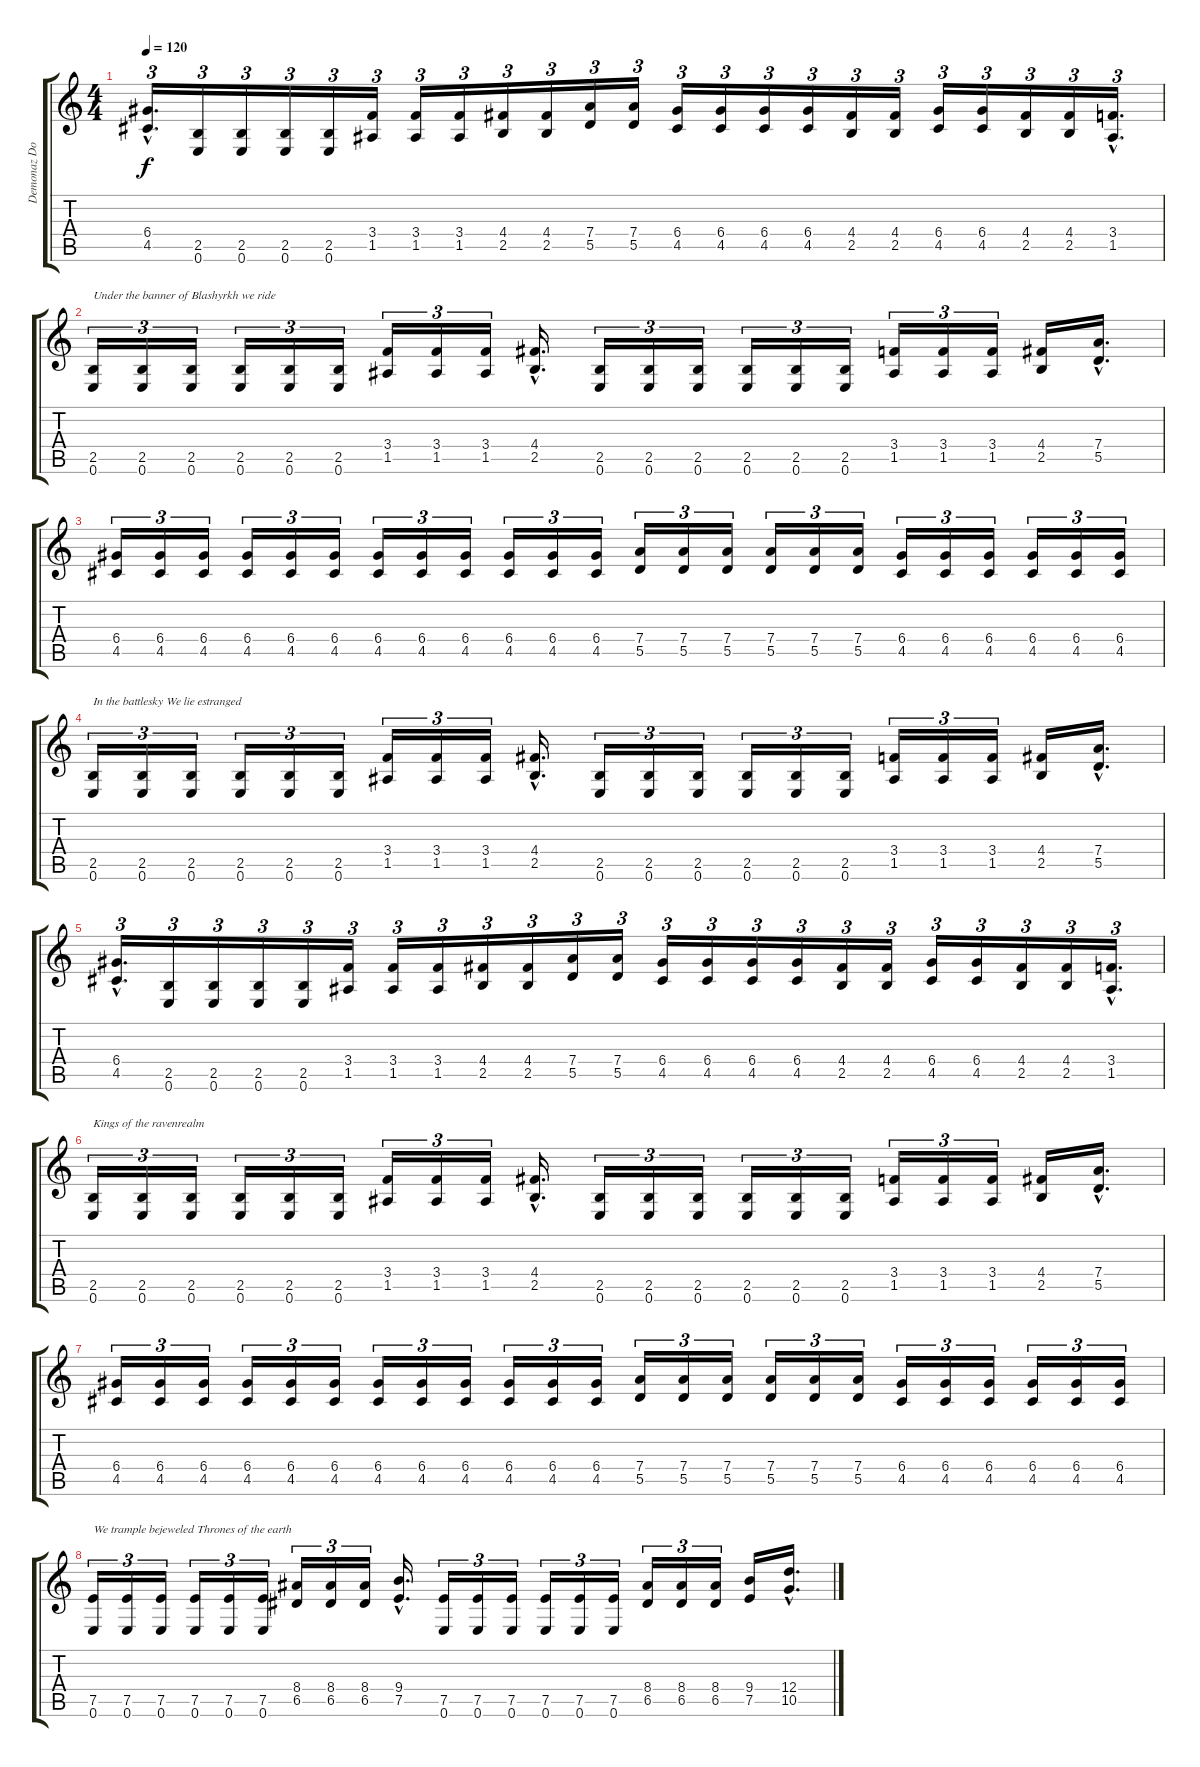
\track ("Demonaz Doom Occulta" "Demonaz Do") {instrument distortionguitar}
\staff {score tabs}
\tuning (E4 B3 G3 D3 A2 E2) {hide}
\ts (4 4)
\tempo 120
\clef g2
\ks c
(6.4{hac} 4.5{hac}).16{d tu (3 2) dy f} (2.5 0.6).16{tu (3 2)} (2.5 0.6).16{tu (3 2)} (2.5 0.6).16{tu (3 2)} (2.5 0.6).16{tu (3 2)} (3.4 1.5).16{tu (3 2)} (3.4 1.5).16{tu (3 2)} (3.4 1.5).16{tu (3 2)} (4.4 2.5).16{tu (3 2)} (4.4 2.5).16{tu (3 2)} (7.4 5.5).16{tu (3 2)} (7.4 5.5).16{tu (3 2)} (6.4 4.5).16{tu (3 2)} (6.4 4.5).16{tu (3 2)} (6.4 4.5).16{tu (3 2)} (6.4 4.5).16{tu (3 2)} (4.4 2.5).16{tu (3 2)} (4.4 2.5).16{tu (3 2)} (6.4 4.5).16{tu (3 2)} (6.4 4.5).16{tu (3 2)} (4.4 2.5).16{tu (3 2)} (4.4 2.5).16{tu (3 2)} (3.4{hac} 1.5{hac}).16{d tu (3 2)} |
(2.5 0.6).16{tu (3 2) txt "Under the banner of Blashyrkh we ride"} (2.5 0.6).16{tu (3 2)} (2.5 0.6).16{tu (3 2)} (2.5 0.6).16{tu (3 2)} (2.5 0.6).16{tu (3 2)} (2.5 0.6).16{tu (3 2)} (3.4 1.5).16{tu (3 2)} (3.4 1.5).16{tu (3 2)} (3.4 1.5).16{tu (3 2)} (4.4{hac} 2.5{hac}).16{d} (2.5 0.6).16{tu (3 2)} (2.5 0.6).16{tu (3 2)} (2.5 0.6).16{tu (3 2)} (2.5 0.6).16{tu (3 2)} (2.5 0.6).16{tu (3 2)} (2.5 0.6).16{tu (3 2)} (3.4 1.5).16{tu (3 2)} (3.4 1.5).16{tu (3 2)} (3.4 1.5).16{tu (3 2)} (4.4 2.5).16 (7.4{hac} 5.5{hac}).16{d} |
(6.4 4.5).16{tu (3 2)} (6.4 4.5).16{tu (3 2)} (6.4 4.5).16{tu (3 2)} (6.4 4.5).16{tu (3 2)} (6.4 4.5).16{tu (3 2)} (6.4 4.5).16{tu (3 2)} (6.4 4.5).16{tu (3 2)} (6.4 4.5).16{tu (3 2)} (6.4 4.5).16{tu (3 2)} (6.4 4.5).16{tu (3 2)} (6.4 4.5).16{tu (3 2)} (6.4 4.5).16{tu (3 2)} (7.4 5.5).16{tu (3 2)} (7.4 5.5).16{tu (3 2)} (7.4 5.5).16{tu (3 2)} (7.4 5.5).16{tu (3 2)} (7.4 5.5).16{tu (3 2)} (7.4 5.5).16{tu (3 2)} (6.4 4.5).16{tu (3 2)} (6.4 4.5).16{tu (3 2)} (6.4 4.5).16{tu (3 2)} (6.4 4.5).16{tu (3 2)} (6.4 4.5).16{tu (3 2)} (6.4 4.5).16{tu (3 2)} |
(2.5 0.6).16{tu (3 2) txt "In the battlesky We lie estranged"} (2.5 0.6).16{tu (3 2)} (2.5 0.6).16{tu (3 2)} (2.5 0.6).16{tu (3 2)} (2.5 0.6).16{tu (3 2)} (2.5 0.6).16{tu (3 2)} (3.4 1.5).16{tu (3 2)} (3.4 1.5).16{tu (3 2)} (3.4 1.5).16{tu (3 2)} (4.4{hac} 2.5{hac}).16{d} (2.5 0.6).16{tu (3 2)} (2.5 0.6).16{tu (3 2)} (2.5 0.6).16{tu (3 2)} (2.5 0.6).16{tu (3 2)} (2.5 0.6).16{tu (3 2)} (2.5 0.6).16{tu (3 2)} (3.4 1.5).16{tu (3 2)} (3.4 1.5).16{tu (3 2)} (3.4 1.5).16{tu (3 2)} (4.4 2.5).16 (7.4{hac} 5.5{hac}).16{d} |
(6.4{hac} 4.5{hac}).16{d tu (3 2)} (2.5 0.6).16{tu (3 2)} (2.5 0.6).16{tu (3 2)} (2.5 0.6).16{tu (3 2)} (2.5 0.6).16{tu (3 2)} (3.4 1.5).16{tu (3 2)} (3.4 1.5).16{tu (3 2)} (3.4 1.5).16{tu (3 2)} (4.4 2.5).16{tu (3 2)} (4.4 2.5).16{tu (3 2)} (7.4 5.5).16{tu (3 2)} (7.4 5.5).16{tu (3 2)} (6.4 4.5).16{tu (3 2)} (6.4 4.5).16{tu (3 2)} (6.4 4.5).16{tu (3 2)} (6.4 4.5).16{tu (3 2)} (4.4 2.5).16{tu (3 2)} (4.4 2.5).16{tu (3 2)} (6.4 4.5).16{tu (3 2)} (6.4 4.5).16{tu (3 2)} (4.4 2.5).16{tu (3 2)} (4.4 2.5).16{tu (3 2)} (3.4{hac} 1.5{hac}).16{d tu (3 2)} |
(2.5 0.6).16{tu (3 2) txt "Kings of the ravenrealm"} (2.5 0.6).16{tu (3 2)} (2.5 0.6).16{tu (3 2)} (2.5 0.6).16{tu (3 2)} (2.5 0.6).16{tu (3 2)} (2.5 0.6).16{tu (3 2)} (3.4 1.5).16{tu (3 2)} (3.4 1.5).16{tu (3 2)} (3.4 1.5).16{tu (3 2)} (4.4{hac} 2.5{hac}).16{d} (2.5 0.6).16{tu (3 2)} (2.5 0.6).16{tu (3 2)} (2.5 0.6).16{tu (3 2)} (2.5 0.6).16{tu (3 2)} (2.5 0.6).16{tu (3 2)} (2.5 0.6).16{tu (3 2)} (3.4 1.5).16{tu (3 2)} (3.4 1.5).16{tu (3 2)} (3.4 1.5).16{tu (3 2)} (4.4 2.5).16 (7.4{hac} 5.5{hac}).16{d} |
(6.4 4.5).16{tu (3 2)} (6.4 4.5).16{tu (3 2)} (6.4 4.5).16{tu (3 2)} (6.4 4.5).16{tu (3 2)} (6.4 4.5).16{tu (3 2)} (6.4 4.5).16{tu (3 2)} (6.4 4.5).16{tu (3 2)} (6.4 4.5).16{tu (3 2)} (6.4 4.5).16{tu (3 2)} (6.4 4.5).16{tu (3 2)} (6.4 4.5).16{tu (3 2)} (6.4 4.5).16{tu (3 2)} (7.4 5.5).16{tu (3 2)} (7.4 5.5).16{tu (3 2)} (7.4 5.5).16{tu (3 2)} (7.4 5.5).16{tu (3 2)} (7.4 5.5).16{tu (3 2)} (7.4 5.5).16{tu (3 2)} (6.4 4.5).16{tu (3 2)} (6.4 4.5).16{tu (3 2)} (6.4 4.5).16{tu (3 2)} (6.4 4.5).16{tu (3 2)} (6.4 4.5).16{tu (3 2)} (6.4 4.5).16{tu (3 2)} |
(7.5 0.6).16{tu (3 2) txt "We trample bejeweled Thrones of the earth"} (7.5 0.6).16{tu (3 2)} (7.5 0.6).16{tu (3 2)} (7.5 0.6).16{tu (3 2)} (7.5 0.6).16{tu (3 2)} (7.5 0.6).16{tu (3 2)} (8.4 6.5).16{tu (3 2)} (8.4 6.5).16{tu (3 2)} (8.4 6.5).16{tu (3 2)} (9.4{hac} 7.5{hac}).16{d} (7.5 0.6).16{tu (3 2)} (7.5 0.6).16{tu (3 2)} (7.5 0.6).16{tu (3 2)} (7.5 0.6).16{tu (3 2)} (7.5 0.6).16{tu (3 2)} (7.5 0.6).16{tu (3 2)} (8.4 6.5).16{tu (3 2)} (8.4 6.5).16{tu (3 2)} (8.4 6.5).16{tu (3 2)} (9.4 7.5).16 (12.4{hac} 10.5{hac}).16{d}
